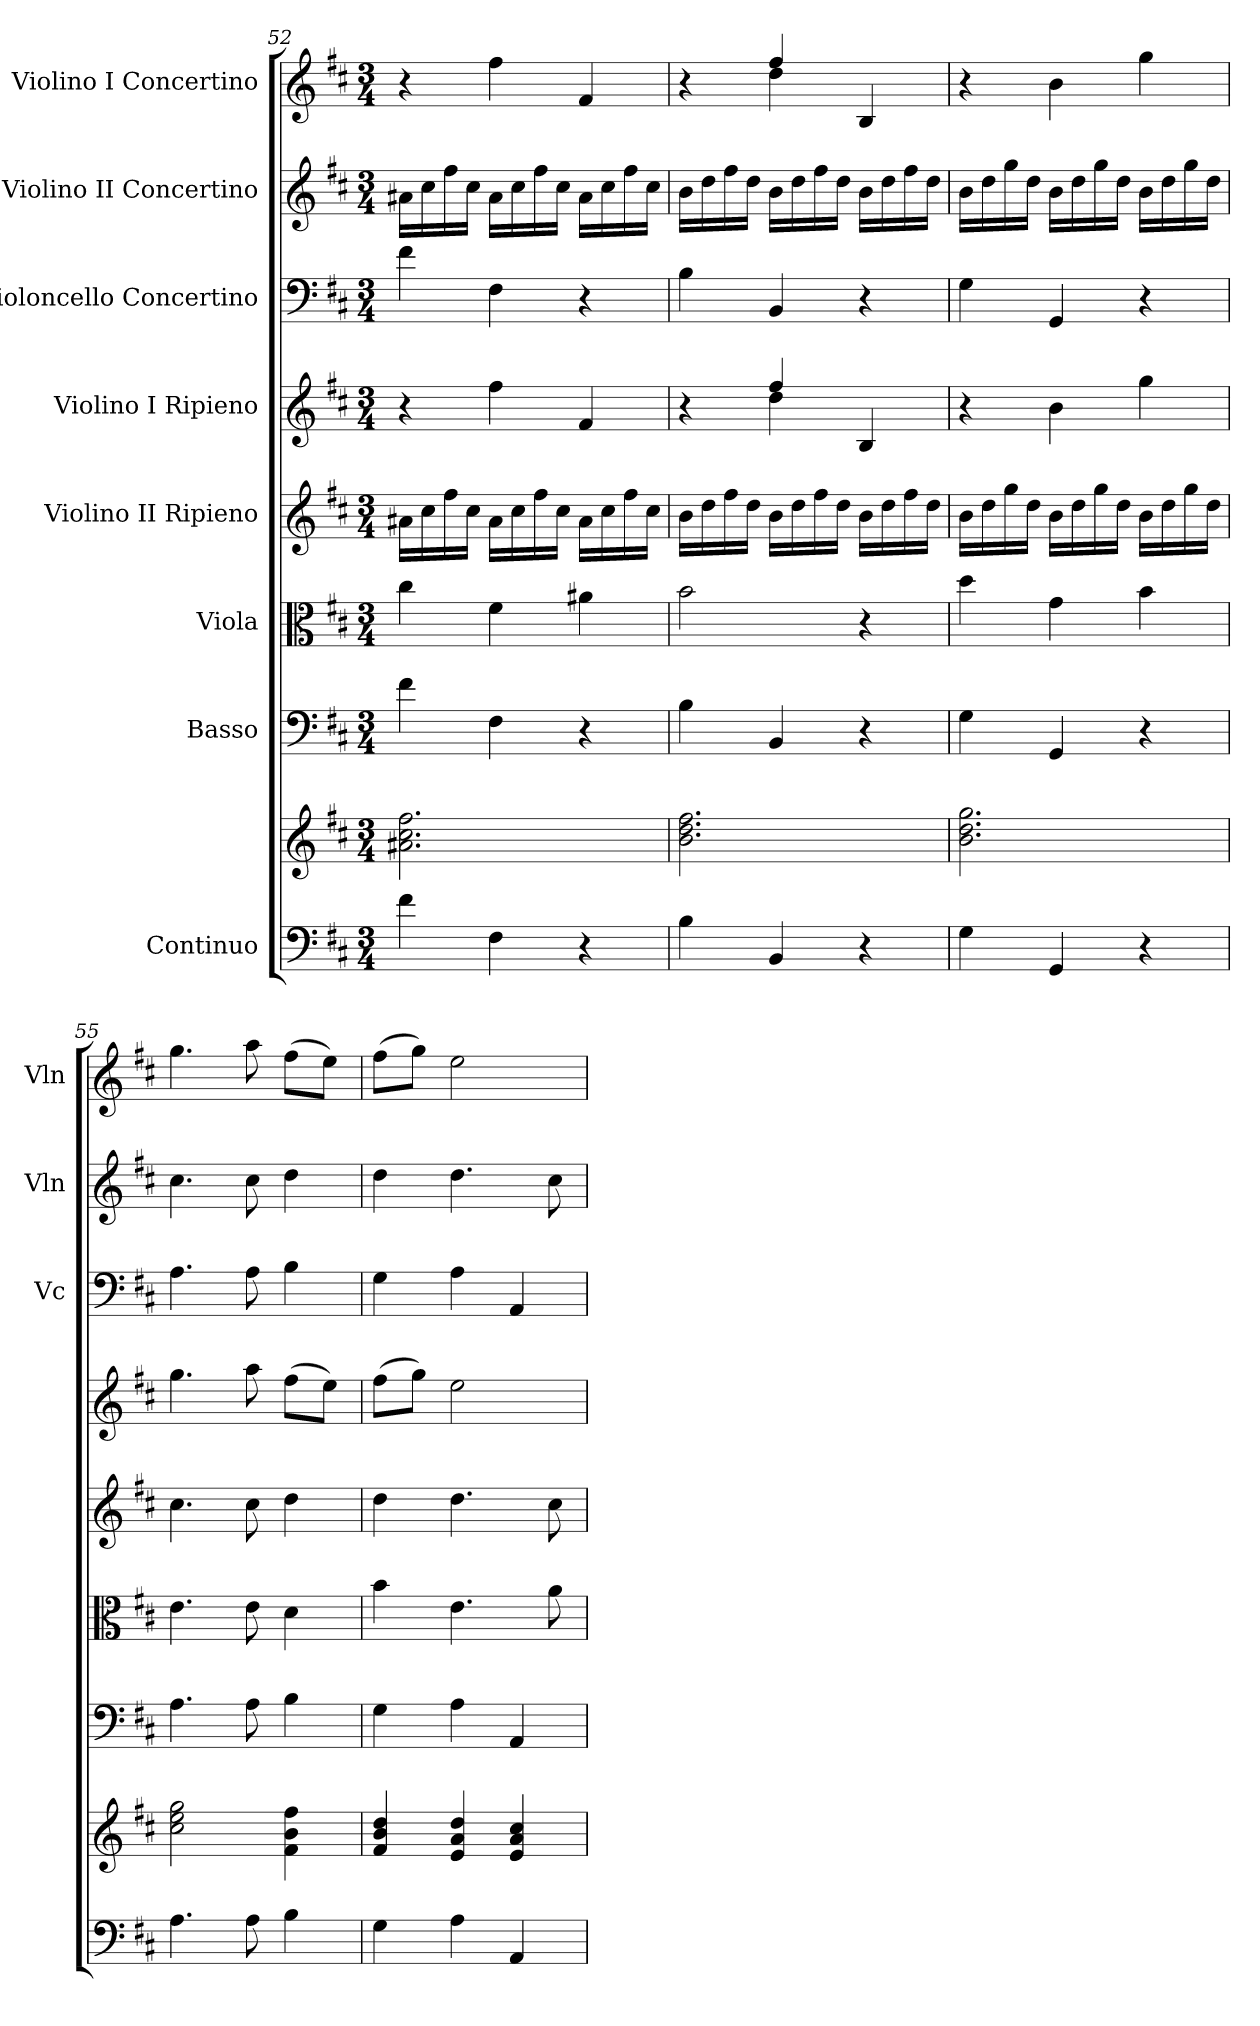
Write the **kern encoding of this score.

**kern	**kern	**kern	**kern	**kern	**kern	**kern	**kern	**kern
*part8	*part8	*part7	*part6	*part5	*part4	*part3	*part2	*part1
*staff9	*staff8	*staff7	*staff6	*staff5	*staff4	*staff3	*staff2	*staff1
*I"Continuo	*	*I"Basso	*I"Viola	*I"Violino II Ripieno	*I"Violino I Ripieno	*I"Violoncello Concertino	*I"Violino II Concertino	*I"Violino I Concertino
*	*	*	*	*	*	*I'Vc	*I'Vln	*I'Vln
*clefF4	*clefG2	*clefF4	*clefC3	*clefG2	*clefG2	*clefF4	*clefG2	*clefG2
*k[f#c#]	*k[f#c#]	*k[f#c#]	*k[f#c#]	*k[f#c#]	*k[f#c#]	*k[f#c#]	*k[f#c#]	*k[f#c#]
*M3/4	*M3/4	*M3/4	*M3/4	*M3/4	*M3/4	*M3/4	*M3/4	*M3/4
=52	=52	=52	=52	=52	=52	=52	=52	=52
4f#\	2.a#X\ 2.cc#\ 2.ff#\	4f#\	4cc#\	16a#X\LL	4r	4f#\	16a#X\LL	4r
.	.	.	.	16cc#\	.	.	16cc#\	.
.	.	.	.	16ff#\	.	.	16ff#\	.
.	.	.	.	16cc#\JJ	.	.	16cc#\JJ	.
4F#\	.	4F#\	4f#\	16a#\LL	4ff#\	4F#\	16a#\LL	4ff#\
.	.	.	.	16cc#\	.	.	16cc#\	.
.	.	.	.	16ff#\	.	.	16ff#\	.
.	.	.	.	16cc#\JJ	.	.	16cc#\JJ	.
4r	.	4r	4a#X\	16a#\LL	4f#/	4r	16a#\LL	4f#/
.	.	.	.	16cc#\	.	.	16cc#\	.
.	.	.	.	16ff#\	.	.	16ff#\	.
.	.	.	.	16cc#\JJ	.	.	16cc#\JJ	.
=53	=53	=53	=53	=53	=53	=53	=53	=53
*	*	*	*	*	*^	*	*	*^
4B\	2.b\ 2.dd\ 2.ff#\	4B\	2b\	16b\LL	4r	4ryy	4B\	16b\LL	4r	4ryy
.	.	.	.	16dd\	.	.	.	16dd\	.	.
.	.	.	.	16ff#\	.	.	.	16ff#\	.	.
.	.	.	.	16dd\JJ	.	.	.	16dd\JJ	.	.
4BB/	.	4BB/	.	16b\LL	4ff#/	4dd\	4BB/	16b\LL	4ff#/	4dd\
.	.	.	.	16dd\	.	.	.	16dd\	.	.
.	.	.	.	16ff#\	.	.	.	16ff#\	.	.
.	.	.	.	16dd\JJ	.	.	.	16dd\JJ	.	.
4r	.	4r	4r	16b\LL	4B/	4ryy	4r	16b\LL	4B/	4ryy
.	.	.	.	16dd\	.	.	.	16dd\	.	.
.	.	.	.	16ff#\	.	.	.	16ff#\	.	.
.	.	.	.	16dd\JJ	.	.	.	16dd\JJ	.	.
*	*	*	*	*	*v	*v	*	*	*v	*v
=54	=54	=54	=54	=54	=54	=54	=54	=54
4G\	2.b\ 2.dd\ 2.gg\	4G\	4dd\	16b\LL	4r	4G\	16b\LL	4r
.	.	.	.	16dd\	.	.	16dd\	.
.	.	.	.	16gg\	.	.	16gg\	.
.	.	.	.	16dd\JJ	.	.	16dd\JJ	.
4GG/	.	4GG/	4g\	16b\LL	4b\	4GG/	16b\LL	4b\
.	.	.	.	16dd\	.	.	16dd\	.
.	.	.	.	16gg\	.	.	16gg\	.
.	.	.	.	16dd\JJ	.	.	16dd\JJ	.
4r	.	4r	4b\	16b\LL	4gg\	4r	16b\LL	4gg\
.	.	.	.	16dd\	.	.	16dd\	.
.	.	.	.	16gg\	.	.	16gg\	.
.	.	.	.	16dd\JJ	.	.	16dd\JJ	.
!!LO:LB:g=z
=55	=55	=55	=55	=55	=55	=55	=55	=55
4.A\	2cc#\ 2ee\ 2gg\	4.A\	4.e\	4.cc#\	4.gg\	4.A\	4.cc#\	4.gg\
8A\	.	8A\	8e\	8cc#\	8aa\	8A\	8cc#\	8aa\
4B\	4f#\ 4b\ 4ff#\	4B\	4d\	4dd\	(>8ff#\L	4B\	4dd\	(>8ff#\L
.	.	.	.	.	8ee\J)	.	.	8ee\J)
=56	=56	=56	=56	=56	=56	=56	=56	=56
4G\	4f#/ 4b/ 4dd/	4G\	4b\	4dd\	(>8ff#\L	4G\	4dd\	(>8ff#\L
.	.	.	.	.	8gg\J)	.	.	8gg\J)
4A\	4e/ 4a/ 4dd/	4A\	4.e\	4.dd\	2ee\	4A\	4.dd\	2ee\
4AA/	4e/ 4a/ 4cc#/	4AA/	.	.	.	4AA/	.	.
.	.	.	8a\	8cc#\	.	.	8cc#\	.
=	=	=	=	=	=	=	=	=
*-	*-	*-	*-	*-	*-	*-	*-	*-
